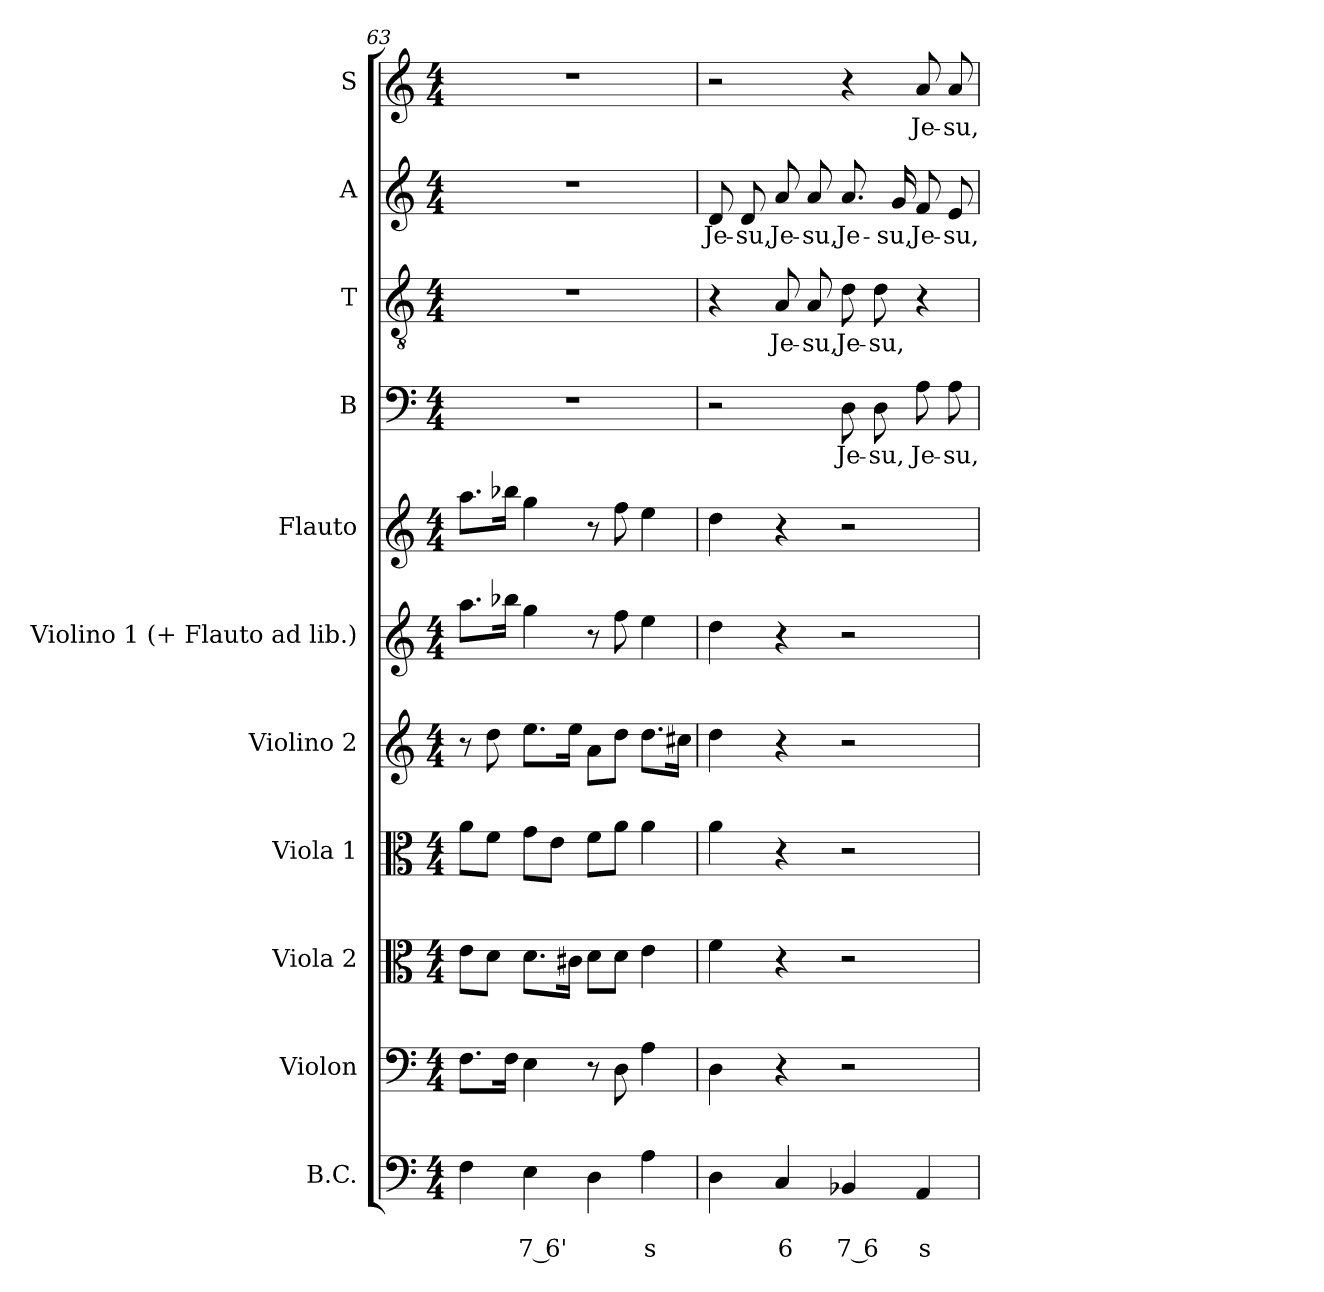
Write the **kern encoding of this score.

**kern	**text	**text	**kern	**kern	**text	**kern	**kern	**kern	**kern	**kern	**text	**kern	**text	**kern	**text	**kern	**text
*part11	*part11	*part11	*part10	*part9	*part9	*part8	*part7	*part6	*part5	*part4	*part4	*part3	*part3	*part2	*part2	*part1	*part1
*staff11	*staff11	*staff11	*staff10	*staff9	*staff9	*staff8	*staff7	*staff6	*staff5	*staff4	*staff4	*staff3	*staff3	*staff2	*staff2	*staff1	*staff1
*I"B.C.	*	*	*I"Violon	*I"Viola 2	*	*I"Viola 1	*I"Violino 2	*I"Violino 1 (+ Flauto ad lib.)	*I"Flauto	*I"B	*	*I"T	*	*I"A	*	*I"S	*
*I'B.C.	*	*	*I'Vn	*I'Va2	*	*I'Va1	*I'Vn2	*I'Vn1	*I'Fl.	*I'B	*	*I'T	*	*I'A	*	*I'S	*
!!LO:LB:g=z
*clefF4	*	*	*clefF4	*clefC3	*	*clefC3	*clefG2	*clefG2	*clefG2	*clefF4	*	*clefGv2	*	*clefG2	*	*clefG2	*
*	*	*	*	*	*	*	*	*	*	*	*	*ITrd7c12	*	*	*	*	*
*k[]	*	*	*k[]	*k[]	*	*k[]	*k[]	*k[]	*k[]	*k[]	*	*k[]	*	*k[]	*	*k[]	*
*C:	*	*	*C:	*C:	*	*C:	*C:	*C:	*C:	*C:	*	*C:	*	*C:	*	*C:	*
*M4/4	*	*	*M4/4	*M4/4	*	*M4/4	*M4/4	*M4/4	*M4/4	*M4/4	*	*M4/4	*	*M4/4	*	*M4/4	*
=63	=63	=63	=63	=63	=63	=63	=63	=63	=63	=63	=63	=63	=63	=63	=63	=63	=63
4F\	.	.	8.F\L	8e\L	.	8a\L	8r	8.aa\L	8.aa\L	1r	.	1r	.	1r	.	1r	.
.	.	.	.	8d\J	.	8f\J	8dd\	.	.	.	.	.	.	.	.	.	.
.	.	.	16F\Jk	.	.	.	.	16bb-X\Jk	16bb-\Jk	.	.	.	.	.	.	.	.
!	!	!LO:LY:b	!	!	!	!	!	!	!	!	!	!	!	!	!	!	!
4E\	.	7 6'	4E\	8.d\L	.	8g\L	8.ee\L	4gg\	4gg\	.	.	.	.	.	.	.	.
.	.	.	.	.	.	8e\J	.	.	.	.	.	.	.	.	.	.	.
.	.	.	.	16c#X\Jk	.	.	16ee\Jk	.	.	.	.	.	.	.	.	.	.
4D\	.	.	8r	8d\L	.	8f\L	8a\L	8r	8r	.	.	.	.	.	.	.	.
.	.	.	8D\	8d\J	.	8a\J	8dd\J	8ff\	8ff\	.	.	.	.	.	.	.	.
!	!	!LO:LY:b	!	!	!	!	!	!	!	!	!	!	!	!	!	!	!
4A\	.	s	4A\	4e\	.	4a\	8.dd\L	4ee\	4ee\	.	.	.	.	.	.	.	.
.	.	.	.	.	.	.	16cc#X\Jk	.	.	.	.	.	.	.	.	.	.
=64	=64	=64	=64	=64	=64	=64	=64	=64	=64	=64	=64	=64	=64	=64	=64	=64	=64
!	!	!	!	!	!	!	!	!	!	!	!	!	!	!	!LO:LY:b	!	!
4D\	.	.	4D\	4f\	.	4a\	4dd\	4dd\	4dd\	2r	.	4r	.	8d/	Je-	2r	.
!	!	!	!	!	!	!	!	!	!	!	!	!	!	!	!LO:LY:b	!	!
.	.	.	.	.	.	.	.	.	.	.	.	.	.	8d/	-su,	.	.
!	!	!LO:LY:b	!	!	!	!	!	!	!	!	!	!	!	!	!	!	!
!	!	!	!	!	!LO:LY:b	!	!	!	!	!	!	!	!	!	!	!	!
!	!	!	!	!	!	!	!	!	!	!	!	!	!LO:LY:b	!	!	!	!
!	!	!	!	!	!	!	!	!	!	!	!	!	!	!	!LO:LY:b	!	!
4C/	.	6	4r	4r	Je-	4r	4r	4r	4r	.	.	8AA/	Je-	8a/	Je-	.	.
!	!	!	!	!	!	!	!	!	!	!	!	!	!LO:LY:b	!	!	!	!
!	!	!	!	!	!	!	!	!	!	!	!	!	!	!	!LO:LY:b	!	!
.	.	.	.	.	.	.	.	.	.	.	.	8AA/	-su,	8a/	-su,	.	.
!	!	!LO:LY:b	!	!	!	!	!	!	!	!	!	!	!	!	!	!	!
!	!	!	!	!	!	!	!	!	!	!	!LO:LY:b	!	!	!	!	!	!
!	!	!	!	!	!	!	!	!	!	!	!	!	!LO:LY:b	!	!	!	!
!	!	!	!	!	!	!	!	!	!	!	!	!	!	!	!LO:LY:b	!	!
4BB-X/	.	7 6	2r	2r	.	2r	2r	2r	2r	8D\	Je-	8D\	Je-	8.a/	Je-	4r	.
!	!	!	!	!	!	!	!	!	!	!	!LO:LY:b	!	!	!	!	!	!
!	!	!	!	!	!	!	!	!	!	!	!	!	!LO:LY:b	!	!	!	!
.	.	.	.	.	.	.	.	.	.	8D\	-su,	8D\	-su,	.	.	.	.
!	!	!	!	!	!	!	!	!	!	!	!	!	!	!	!LO:LY:b	!	!
.	.	.	.	.	.	.	.	.	.	.	.	.	.	16g/	-su,	.	.
!	!	!LO:LY:b	!	!	!	!	!	!	!	!	!	!	!	!	!	!	!
!	!	!	!	!	!	!	!	!	!	!	!LO:LY:b	!	!	!	!	!	!
!	!	!	!	!	!	!	!	!	!	!	!	!	!	!	!LO:LY:b	!	!
!	!	!	!	!	!	!	!	!	!	!	!	!	!	!	!	!	!LO:LY:b
4AA/	.	s	.	.	.	.	.	.	.	8A\	Je-	4r	.	8f/	Je-	8a/	Je-
!	!	!	!	!	!	!	!	!	!	!	!LO:LY:b	!	!	!	!	!	!
!	!	!	!	!	!	!	!	!	!	!	!	!	!	!	!LO:LY:b	!	!
!	!	!	!	!	!	!	!	!	!	!	!	!	!	!	!	!	!LO:LY:b
.	.	.	.	.	.	.	.	.	.	8A\	-su,	.	.	8e/	-su,	8a/	-su,
=	=	=	=	=	=	=	=	=	=	=	=	=	=	=	=	=	=
*-	*-	*-	*-	*-	*-	*-	*-	*-	*-	*-	*-	*-	*-	*-	*-	*-	*-
